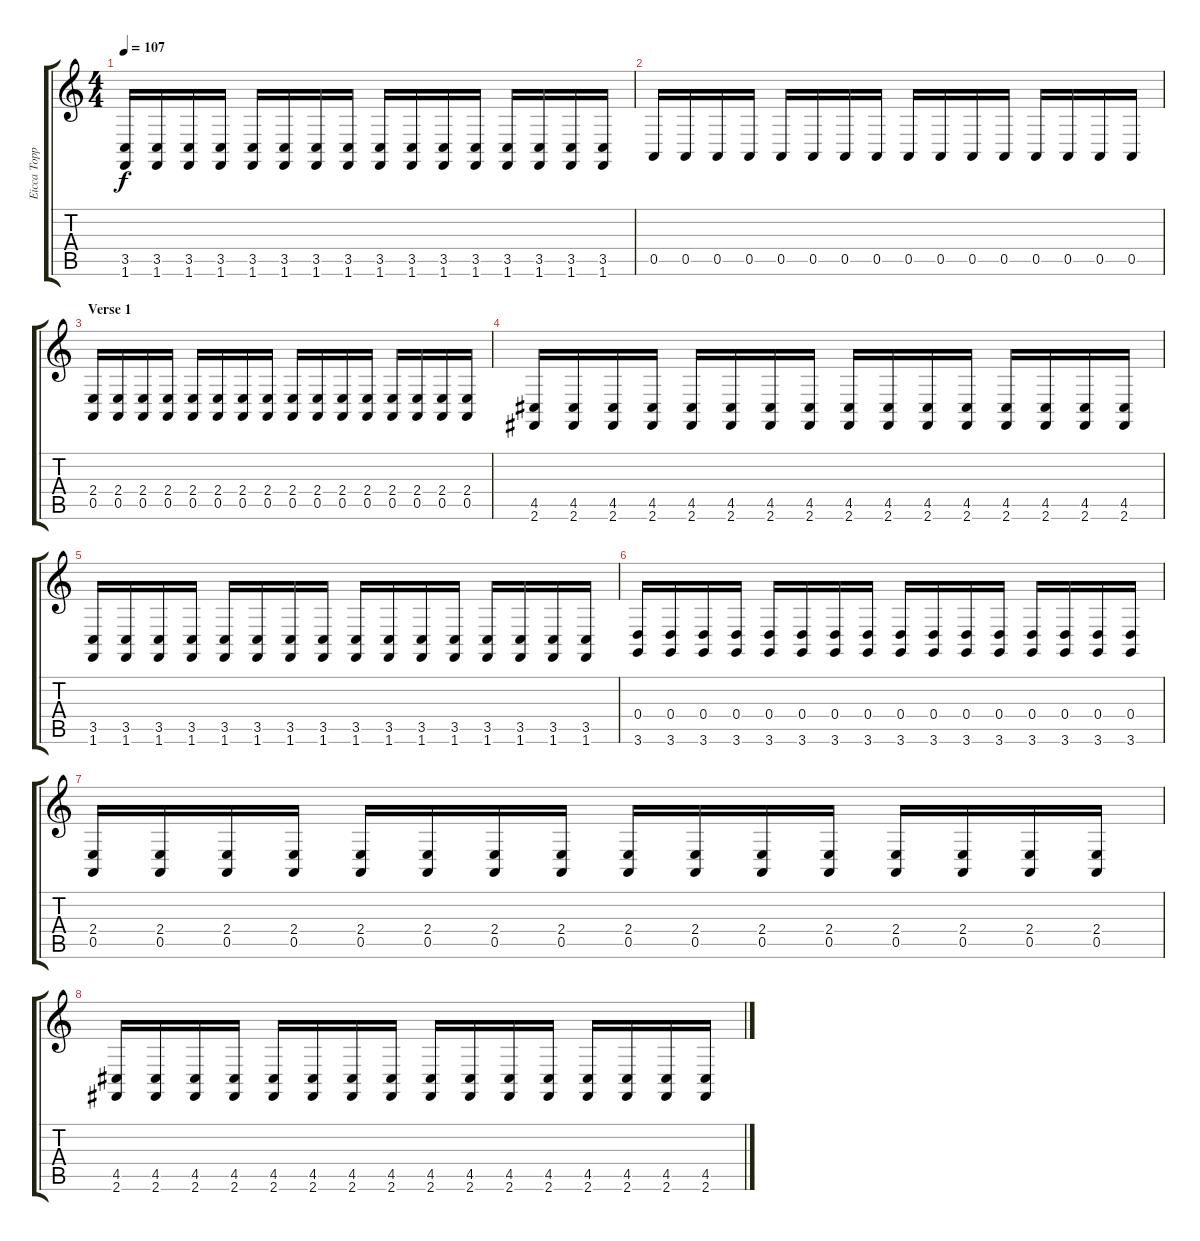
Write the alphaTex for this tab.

\track ("Eicca Toppinen" "Eicca Topp") {instrument cello}
\staff {score tabs}
\tuning (E4 B3 G3 D3 A2 E2) {hide}
\ts (4 4)
\tempo 107
\clef g2
\ks c
(3.5 1.6).16{dy f} (3.5 1.6).16 (3.5 1.6).16 (3.5 1.6).16 (3.5 1.6).16 (3.5 1.6).16 (3.5 1.6).16 (3.5 1.6).16 (3.5 1.6).16 (3.5 1.6).16 (3.5 1.6).16 (3.5 1.6).16 (3.5 1.6).16 (3.5 1.6).16 (3.5 1.6).16 (3.5 1.6).16 |
0.5.16 0.5.16 0.5.16 0.5.16 0.5.16 0.5.16 0.5.16 0.5.16 0.5.16 0.5.16 0.5.16 0.5.16 0.5.16 0.5.16 0.5.16 0.5.16 |
\section ("" "Verse 1")
(2.4 0.5).16{balance 0 instrument contrabass} (2.4 0.5).16 (2.4 0.5).16 (2.4 0.5).16 (2.4 0.5).16 (2.4 0.5).16 (2.4 0.5).16 (2.4 0.5).16 (2.4 0.5).16 (2.4 0.5).16 (2.4 0.5).16 (2.4 0.5).16 (2.4 0.5).16 (2.4 0.5).16 (2.4 0.5).16 (2.4 0.5).16 |
(4.5 2.6).16 (4.5 2.6).16 (4.5 2.6).16 (4.5 2.6).16 (4.5 2.6).16 (4.5 2.6).16 (4.5 2.6).16 (4.5 2.6).16 (4.5 2.6).16 (4.5 2.6).16 (4.5 2.6).16 (4.5 2.6).16 (4.5 2.6).16 (4.5 2.6).16 (4.5 2.6).16 (4.5 2.6).16 |
(3.5 1.6).16 (3.5 1.6).16 (3.5 1.6).16 (3.5 1.6).16 (3.5 1.6).16 (3.5 1.6).16 (3.5 1.6).16 (3.5 1.6).16 (3.5 1.6).16 (3.5 1.6).16 (3.5 1.6).16 (3.5 1.6).16 (3.5 1.6).16 (3.5 1.6).16 (3.5 1.6).16 (3.5 1.6).16 |
(0.4 3.6).16 (0.4 3.6).16 (0.4 3.6).16 (0.4 3.6).16 (0.4 3.6).16 (0.4 3.6).16 (0.4 3.6).16 (0.4 3.6).16 (0.4 3.6).16 (0.4 3.6).16 (0.4 3.6).16 (0.4 3.6).16 (0.4 3.6).16 (0.4 3.6).16 (0.4 3.6).16 (0.4 3.6).16 |
(2.4 0.5).16 (2.4 0.5).16 (2.4 0.5).16 (2.4 0.5).16 (2.4 0.5).16 (2.4 0.5).16 (2.4 0.5).16 (2.4 0.5).16 (2.4 0.5).16 (2.4 0.5).16 (2.4 0.5).16 (2.4 0.5).16 (2.4 0.5).16 (2.4 0.5).16 (2.4 0.5).16 (2.4 0.5).16 |
(4.5 2.6).16 (4.5 2.6).16 (4.5 2.6).16 (4.5 2.6).16 (4.5 2.6).16 (4.5 2.6).16 (4.5 2.6).16 (4.5 2.6).16 (4.5 2.6).16 (4.5 2.6).16 (4.5 2.6).16 (4.5 2.6).16 (4.5 2.6).16 (4.5 2.6).16 (4.5 2.6).16 (4.5 2.6).16
